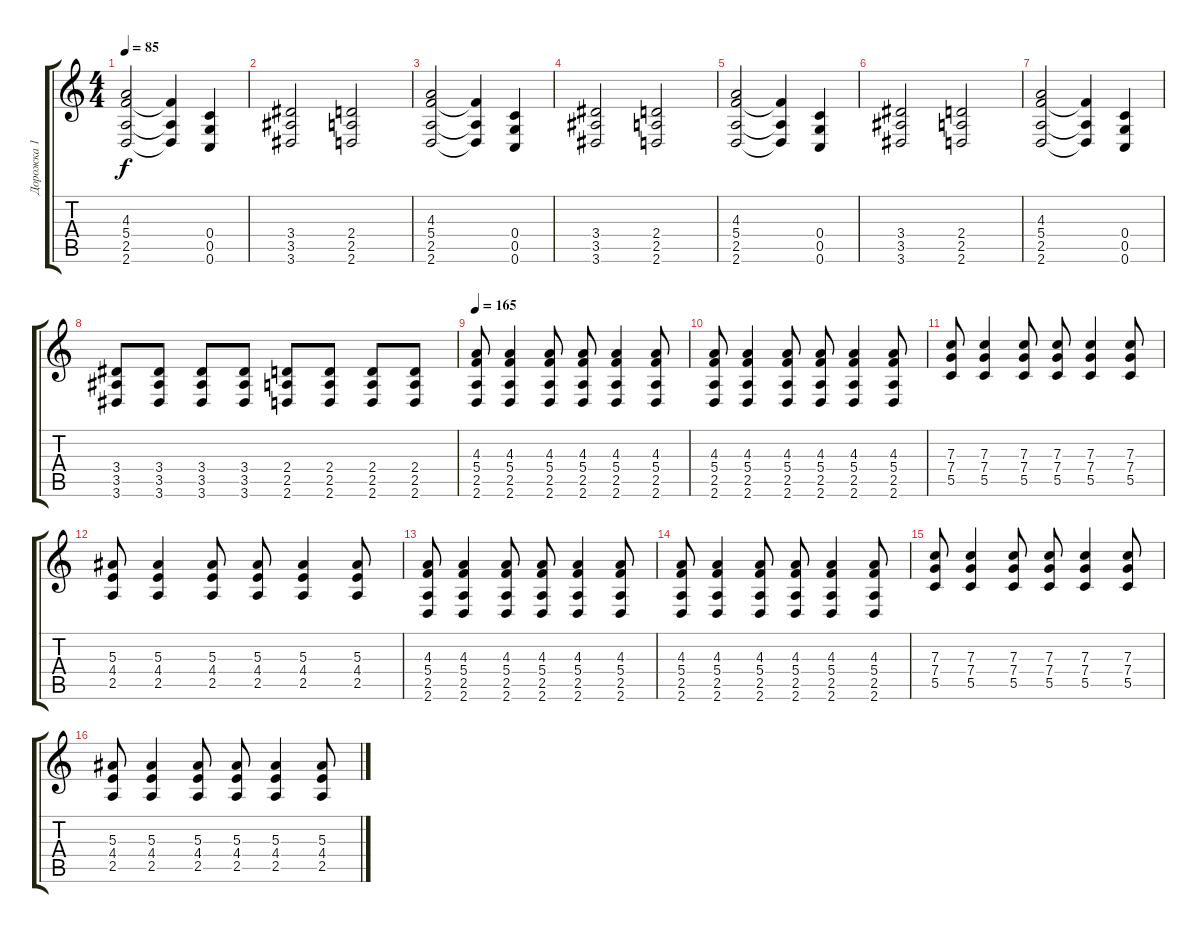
\track ("Дорожка 1" "Дорожка 1") {instrument overdrivenguitar}
\staff {score tabs}
\tuning (D4 A3 F3 C3 G2 C2) {hide}
\ts (4 4)
\tempo 85
\clef g2
\ks c
(4.3 5.4 2.5 2.6).2{dy f instrument overdrivenguitar} (5.4{t} 2.5{t} 2.6{t}).4 (0.4 0.5 0.6).4 |
(3.4 3.5 3.6).2 (2.4 2.5 2.6).2 |
(4.3 5.4 2.5 2.6).2{instrument overdrivenguitar} (5.4{t} 2.5{t} 2.6{t}).4 (0.4 0.5 0.6).4 |
(3.4 3.5 3.6).2 (2.4 2.5 2.6).2 |
(4.3 5.4 2.5 2.6).2{instrument overdrivenguitar} (5.4{t} 2.5{t} 2.6{t}).4 (0.4 0.5 0.6).4 |
(3.4 3.5 3.6).2 (2.4 2.5 2.6).2 |
(4.3 5.4 2.5 2.6).2{instrument overdrivenguitar} (5.4{t} 2.5{t} 2.6{t}).4 (0.4 0.5 0.6).4 |
(3.4 3.5 3.6).8 (3.4 3.5 3.6).8 (3.4 3.5 3.6).8 (3.4 3.5 3.6).8 (2.4 2.5 2.6).8 (2.4 2.5 2.6).8 (2.4 2.5 2.6).8 (2.4 2.5 2.6).8 |
\tempo 165
(4.3 5.4 2.5 2.6).8 (4.3 5.4 2.5 2.6).4 (4.3 5.4 2.5 2.6).8 (4.3 5.4 2.5 2.6).8 (4.3 5.4 2.5 2.6).4 (4.3 5.4 2.5 2.6).8 |
(4.3 5.4 2.5 2.6).8 (4.3 5.4 2.5 2.6).4 (4.3 5.4 2.5 2.6).8 (4.3 5.4 2.5 2.6).8 (4.3 5.4 2.5 2.6).4 (4.3 5.4 2.5 2.6).8 |
(7.3 7.4 5.5).8 (7.3 7.4 5.5).4 (7.3 7.4 5.5).8 (7.3 7.4 5.5).8 (7.3 7.4 5.5).4 (7.3 7.4 5.5).8 |
(5.3 4.4 2.5).8 (5.3 4.4 2.5).4 (5.3 4.4 2.5).8 (5.3 4.4 2.5).8 (5.3 4.4 2.5).4 (5.3 4.4 2.5).8 |
(4.3 5.4 2.5 2.6).8 (4.3 5.4 2.5 2.6).4 (4.3 5.4 2.5 2.6).8 (4.3 5.4 2.5 2.6).8 (4.3 5.4 2.5 2.6).4 (4.3 5.4 2.5 2.6).8 |
(4.3 5.4 2.5 2.6).8 (4.3 5.4 2.5 2.6).4 (4.3 5.4 2.5 2.6).8 (4.3 5.4 2.5 2.6).8 (4.3 5.4 2.5 2.6).4 (4.3 5.4 2.5 2.6).8 |
(7.3 7.4 5.5).8 (7.3 7.4 5.5).4 (7.3 7.4 5.5).8 (7.3 7.4 5.5).8 (7.3 7.4 5.5).4 (7.3 7.4 5.5).8 |
(5.3 4.4 2.5).8 (5.3 4.4 2.5).4 (5.3 4.4 2.5).8 (5.3 4.4 2.5).8 (5.3 4.4 2.5).4 (5.3 4.4 2.5).8
